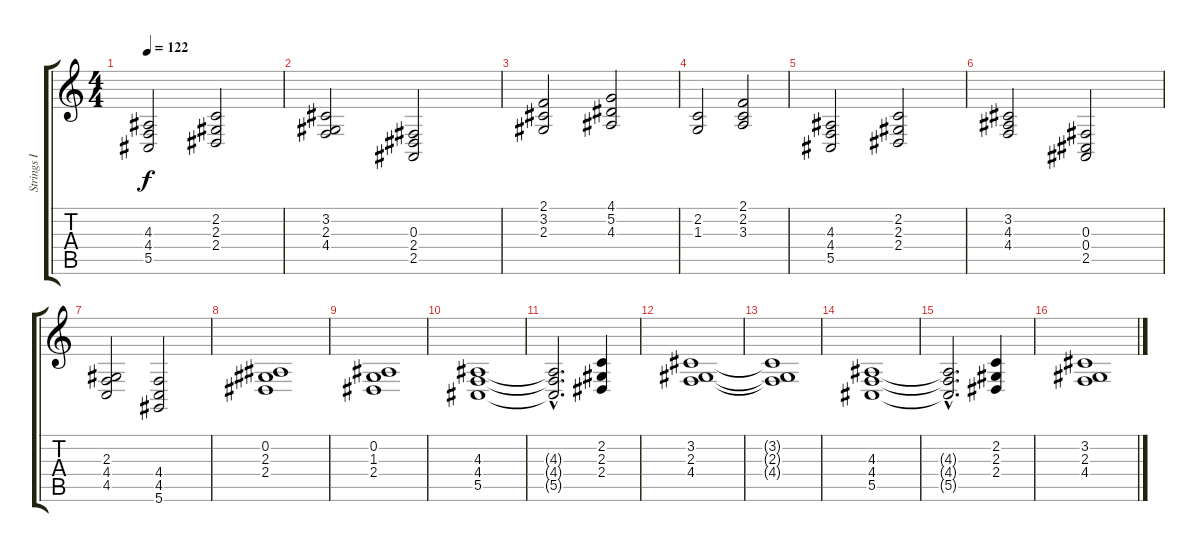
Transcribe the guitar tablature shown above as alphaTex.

\track ("Strings I" "Strings I") {instrument synthstrings2}
\staff {score tabs}
\tuning (Eb4 Bb3 Gb3 Db3 Ab2 Eb2) {hide}
\ts (4 4)
\tempo 122
\clef g2
\ks c
(4.3 4.4 5.5).2{dy f instrument synthstrings2} (2.2 2.3 2.4).2 |
(3.2 2.3 4.4).2 (0.3 2.4 2.5).2 |
(2.1 3.2 2.3).2 (4.1 5.2 4.3).2 |
(2.2 1.3).2 (2.1 2.2 3.3).2 |
(4.3 4.4 5.5).2 (2.2 2.3 2.4).2 |
(3.2 4.3 4.4).2 (0.3 0.4 2.5).2 |
(2.3 4.4 4.5).2 (4.4 4.5 5.6).2 |
(0.2 2.3 2.4).1 |
(0.2 1.3 2.4).1 |
(4.3 4.4 5.5).1 |
(4.3{hac t} 4.4{hac t} 5.5{hac t}).2{d} (2.2 2.3 2.4).4 |
(3.2 2.3 4.4).1 |
(3.2{t} 2.3{t} 4.4{t}).1 |
(4.3 4.4 5.5).1 |
(4.3{hac t} 4.4{hac t} 5.5{hac t}).2{d} (2.2 2.3 2.4).4 |
(3.2 2.3 4.4).1
